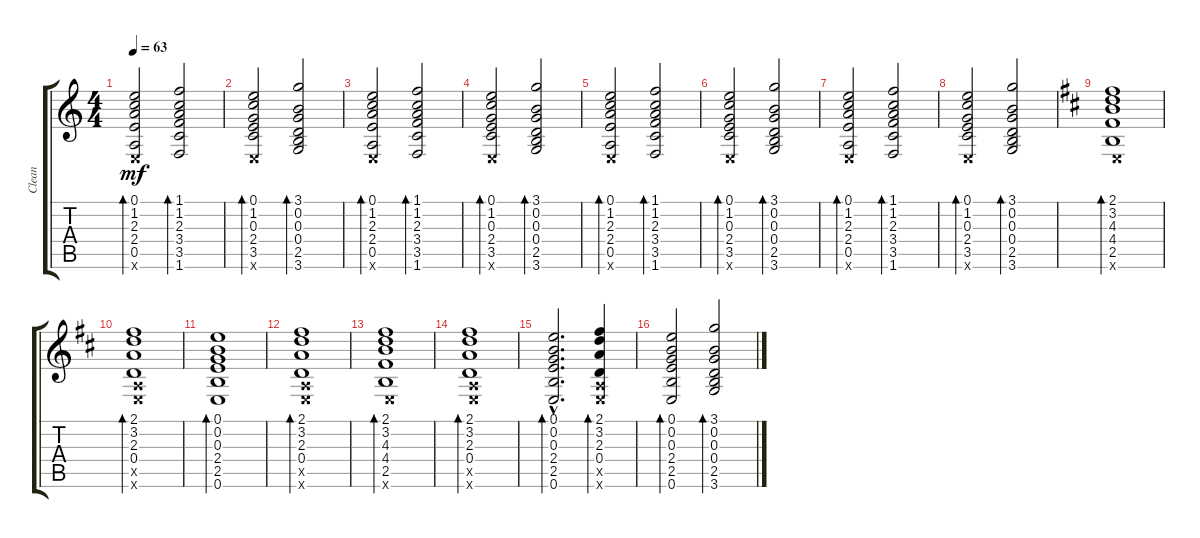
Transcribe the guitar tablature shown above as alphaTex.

\track ("Clean" "Clean") {instrument electricguitarclean}
\staff {score tabs}
\tuning (E4 B3 G3 D3 A2 E2) {hide}
\ts (4 4)
\tempo 63
\clef g2
\ks c
(0.1 1.2 2.3 2.4 0.5 0.6{x}).2{bd 30 dy mf} (1.1 1.2 2.3 3.4 3.5 1.6).2{bd 30} |
(0.1 1.2 0.3 2.4 3.5 0.6{x}).2{bd 30} (3.1 0.2 0.3 0.4 2.5 3.6).2{bd 30} |
(0.1 1.2 2.3 2.4 0.5 0.6{x}).2{bd 30} (1.1 1.2 2.3 3.4 3.5 1.6).2{bd 30} |
(0.1 1.2 0.3 2.4 3.5 0.6{x}).2{bd 30} (3.1 0.2 0.3 0.4 2.5 3.6).2{bd 30} |
(0.1 1.2 2.3 2.4 0.5 0.6{x}).2{bd 30} (1.1 1.2 2.3 3.4 3.5 1.6).2{bd 30} |
(0.1 1.2 0.3 2.4 3.5 0.6{x}).2{bd 30} (3.1 0.2 0.3 0.4 2.5 3.6).2{bd 30} |
(0.1 1.2 2.3 2.4 0.5 0.6{x}).2{bd 30} (1.1 1.2 2.3 3.4 3.5 1.6).2{bd 30} |
(0.1 1.2 0.3 2.4 3.5 0.6{x}).2{bd 30} (3.1 0.2 0.3 0.4 2.5 3.6).2{bd 30} |
\ks d
(2.1 3.2 4.3 4.4 2.5 0.6{x}).1{bd 30} |
(2.1 3.2 2.3 0.4 0.5{x} 0.6{x}).1{bd 30} |
(0.1 0.2 0.3 2.4 2.5 0.6).1{bd 30} |
(2.1 3.2 2.3 0.4 0.5{x} 0.6{x}).1{bd 30} |
(2.1 3.2 4.3 4.4 2.5 0.6{x}).1{bd 30} |
(2.1 3.2 2.3 0.4 0.5{x} 0.6{x}).1{bd 30} |
(0.1{hac} 0.2{hac} 0.3{hac} 2.4{hac} 2.5{hac} 0.6{hac}).2{d bd 30} (2.1 3.2 2.3 0.4 0.5{x} 0.6{x}).4{bd 30} |
(0.1 0.2 0.3 2.4 2.5 0.6).2{bd 30} (3.1 0.2 0.3 0.4 2.5 3.6).2{bd 30}
